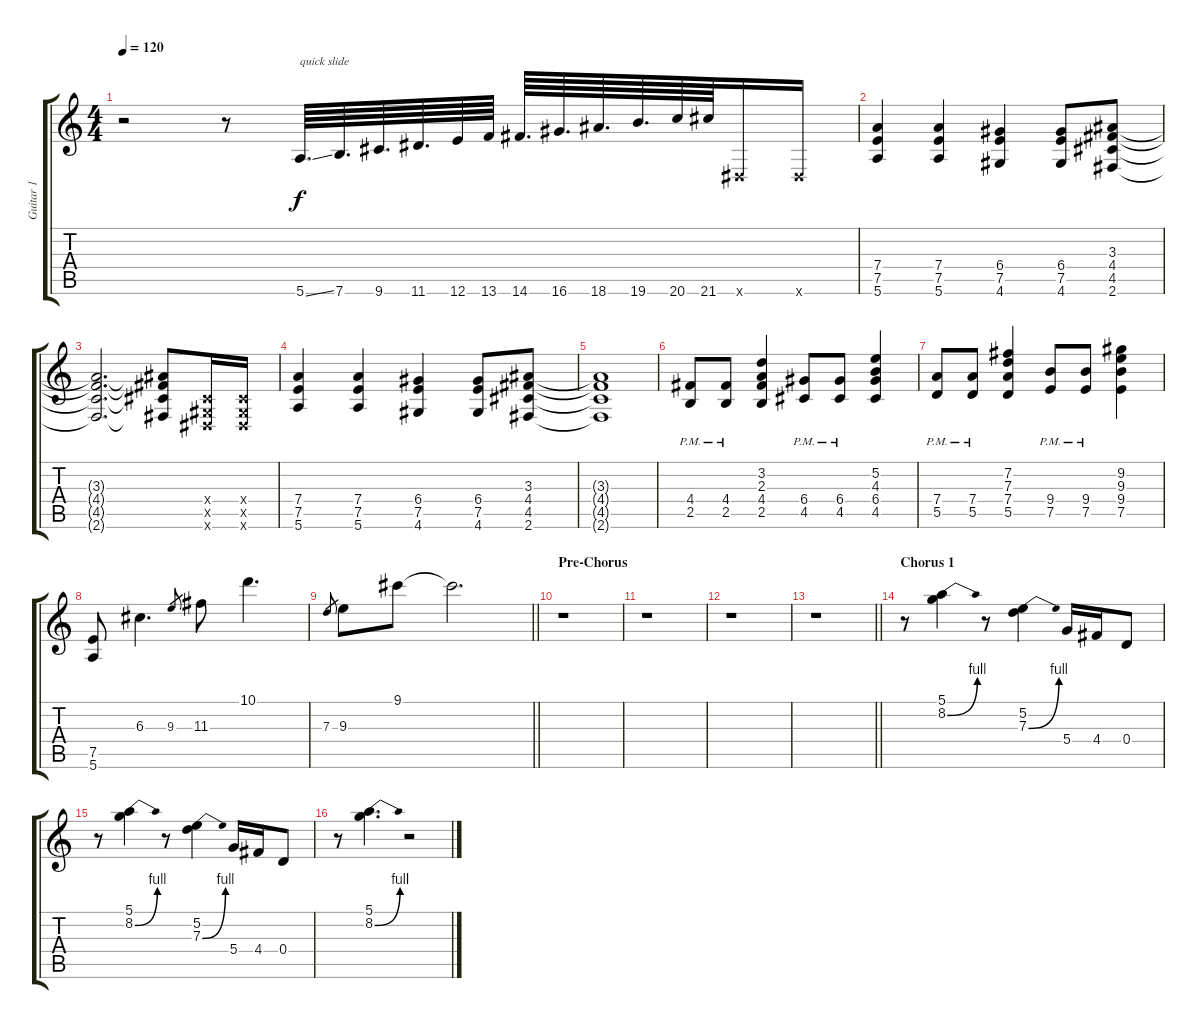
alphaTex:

\track ("Guitar 1" "Guitar 1") {instrument distortionguitar}
\staff {score tabs}
\tuning (E4 B3 G3 D3 A2 E2) {hide}
\ts (4 4)
\tempo 120
\clef g2
\ks c
r.2{dy f} r.8 5.6{ss}.64{d txt "quick slide"} 7.6.64{d} 9.6.64{d} 11.6.64{d} 12.6.64 13.6.64 14.6.64{d} 16.6.64{d} 18.6.64{d} 19.6.64{d} 20.6.64 21.6.64 -1.6{x}.16 -1.6{x}.16 |
(7.4 7.5 5.6).4 (7.4 7.5 5.6).4 (6.4 7.5 4.6).4 (6.4 7.5 4.6).8 (3.3 4.4 4.5 2.6).8 |
(3.3{t} 4.4{t} 4.5{t} 2.6{t}).2{d} (3.3{t} 4.4{t} 4.5{t} 2.6{t}).8 (-1.4{x} -1.5{x} -1.6{x}).16 (-1.4{x} -1.5{x} -1.6{x}).16 |
(7.4 7.5 5.6).4 (7.4 7.5 5.6).4 (6.4 7.5 4.6).4 (6.4 7.5 4.6).8 (3.3 4.4 4.5 2.6).8 |
(3.3{t} 4.4{t} 4.5{t} 2.6{t}).1 |
(4.4{pm} 2.5{pm}).8 (4.4{pm} 2.5{pm}).8 (3.2 2.3 4.4 2.5).4 (6.4{pm} 4.5{pm}).8 (6.4{pm} 4.5{pm}).8 (5.2 4.3 6.4 4.5).4 |
(7.4{pm} 5.5{pm}).8 (7.4{pm} 5.5{pm}).8 (7.2 7.3 7.4 5.5).4 (9.4{pm} 7.5{pm}).8 (9.4{pm} 7.5{pm}).8 (9.2 9.3 9.4 7.5).4 |
(7.5 5.6).8 6.3.4{d} 9.3.8{gr} 11.3.8 10.1.4{d} |
\barLineRight lightlight
7.3.8{gr} 9.3.8 9.1.8 9.1{t}.2{d} |
\section ("" "Pre-Chorus")
r.1 |
r.1 |
r.1 |
\barLineRight lightlight
r.1 |
\section ("" "Chorus 1")
r.8 (5.1 8.2{be (bend 0 0 60 4)}).4 r.8 (5.2 7.3{be (bend 0 0 60 4)}).4 5.4.16 4.4.16 0.4.8 |
r.8 (5.1 8.2{be (bend 0 0 60 4)}).4 r.8 (5.2 7.3{be (bend 0 0 60 4)}).4 5.4.16 4.4.16 0.4.8 |
r.8 (5.1 8.2{be (bend 0 0 60 4)}).4{d} r.2
